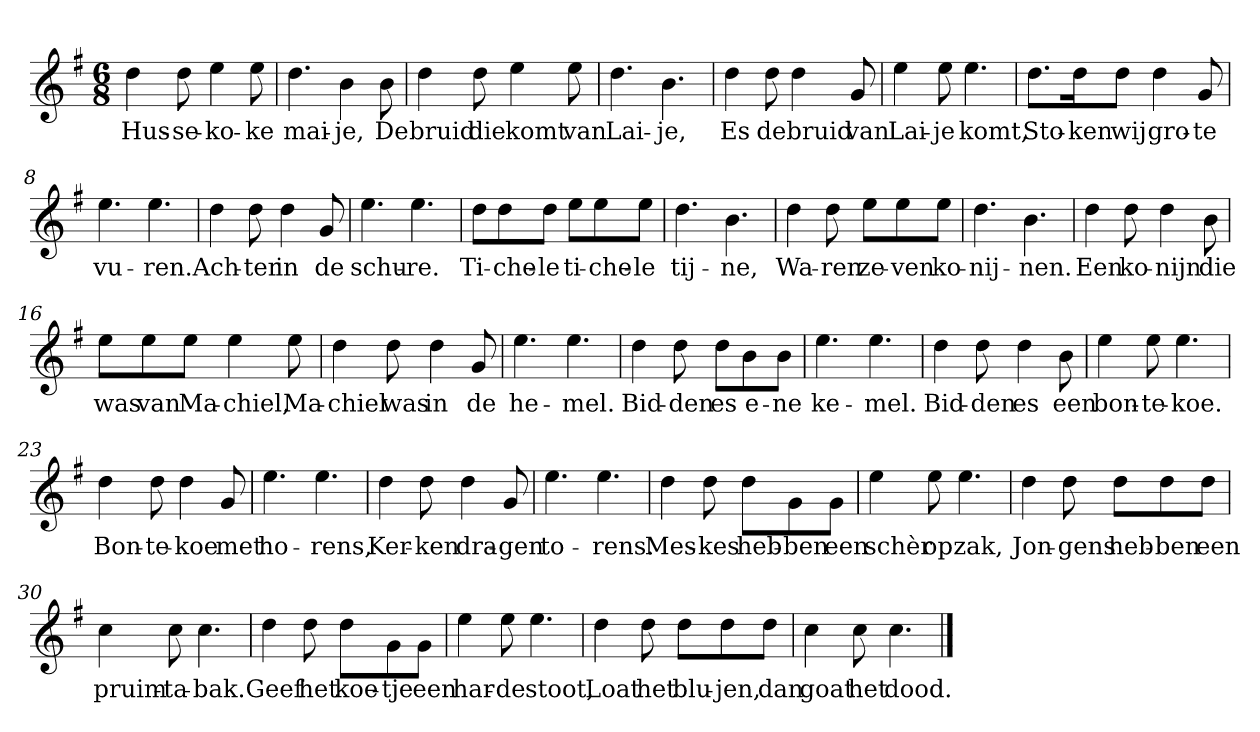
**kern	**text
*part1	*part1
*staff1	*staff1
*clefG2	*
*k[f#]	*
*G:	*
*M6/8	*
*MM120	*
=1	=1
4dd	Hus-
8dd	-se-
4ee	-ko-
8ee	-ke
=2	=2
4.dd	mai-
4b	-je,
8b	De
=3	=3
4dd	bruid
8dd	die
4ee	komt
8ee	van
=4	=4
4.dd	Lai-
4.b	-je,
=5	=5
4dd	Es
8dd	de
4dd	bruid
8g	van
=6	=6
4ee	Lai-
8ee	-je
4.ee	komt,
=7	=7
8.dd\L	Sto-
16dd\K	-ken
8dd\J	wij
4dd	gro-
8g	-te
=8	=8
4.ee	vu-
4.ee	-ren.
=9	=9
4dd	Ach-
8dd	-ter
4dd	in
8g	de
=10	=10
4.ee	schu-
4.ee	-re.
=11	=11
8dd\L	Ti-
8dd\	-che-
8dd\J	-le
8ee\L	ti-
8ee\	-che-
8ee\J	-le
=12	=12
4.dd	tij-
4.b	-ne,
=13	=13
4dd	Wa-
8dd	-ren
8ee\L	ze-
8ee\	-ven
8ee\J	ko-
=14	=14
4.dd	-nij-
4.b	-nen.
=15	=15
4dd	Een
8dd	ko-
4dd	-nijn
8b	die
=16	=16
8ee\L	was
8ee\	van
8ee\J	Ma-
4ee	-chiel,
8ee	Ma-
=17	=17
4dd	-chiel
8dd	was
4dd	in
8g	de
=18	=18
4.ee	he-
4.ee	-mel.
=19	=19
4dd	Bid-
8dd	-den
8dd\L	es
8b\	e-
8b\J	-ne
=20	=20
4.ee	ke-
4.ee	-mel.
=21	=21
4dd	Bid-
8dd	-den
4dd	es
8b	een
=22	=22
4ee	bon-
8ee	-te-
4.ee	-koe.
=23	=23
4dd	Bon-
8dd	-te-
4dd	-koe
8g	met
=24	=24
4.ee	ho-
4.ee	-rens,
=25	=25
4dd	Ker-
8dd	-ken
4dd	dra-
8g	-gen
=26	=26
4.ee	to-
4.ee	-rens.
=27	=27
4dd	Mes-
8dd	-kes
8dd\L	heb-
8g\	-ben
8g\J	een
=28	=28
4ee	schèr
8ee	op
4.ee	zak,
=29	=29
4dd	Jon-
8dd	-gens
8dd\L	heb-
8dd\	-ben
8dd\J	een
=30	=30
4cc	pruim-
8cc	-ta-
4.cc	-bak.
=31	=31
4dd	Geef
8dd	het
8dd\L	koe-
8g\	-tje
8g\J	een
=32	=32
4ee	har-
8ee	-de
4.ee	stoot,
=33	=33
4dd	Loat
8dd	het
8dd\L	blu-
8dd\	-jen,
8dd\J	dan
=34	=34
4cc	goat
8cc	het
4.cc	dood.
==	==
*-	*-
